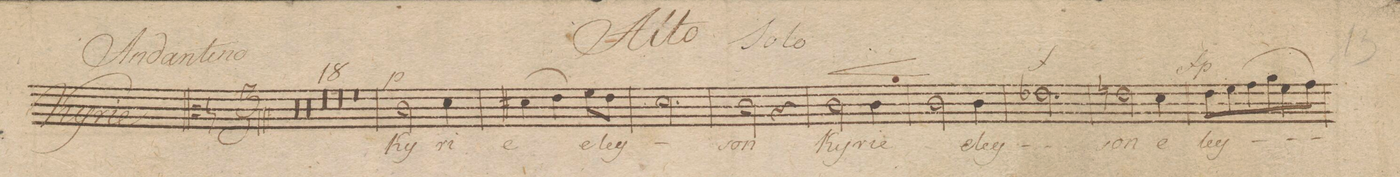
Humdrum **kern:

**kern	**text	**dynam
*I"Alto Solo	*	*
*clefC3	*	*
*k[]	*	*
*M3/4	*	*
0.r	.	.
=2	=2	=2
=3	=3	=3
=4	=4	=4
=5	=5	=5
0.r	.	.
=6	=6	=6
=7	=7	=7
=8	=8	=8
=9	=9	=9
0.r	.	.
=10	=10	=10
=11	=11	=11
=12	=12	=12
=13	=13	=13
0.r	.	.
=14	=14	=14
=15	=15	=15
=16	=16	=16
=17	=17	=17
1.r	.	.
=18	=18	=18
=19	=19	=19
*2\right	*	*
2c\	Ky-	p
4d\	-ri-	.
=20	=20	=20
(4d#X\	-e	.
4e\)	.	.
8f\L	e-	.
8e\J	-ley-	.
=21	=21	=21
2.d\	.	.
=22	=22	=22
2c\	son	.
4r	.	.
=23	=23	=23
2c\	Ky-	<
4c\	-rie	.
=24	=24	=24
2c\	.	[
4c\	eley-	.
=25	=25	=25
2.e-X\	.	f
=26	=26	=26
2en\	-son	.
4d\	e-	.
=27	=27	=27
8e\L	-ley-	fp
8f\	.	.
(8g\	.	.
8a\	.	.
8f\	.	.
8g\J)	.	.
=28	=28	=28
*-	*-	*-
